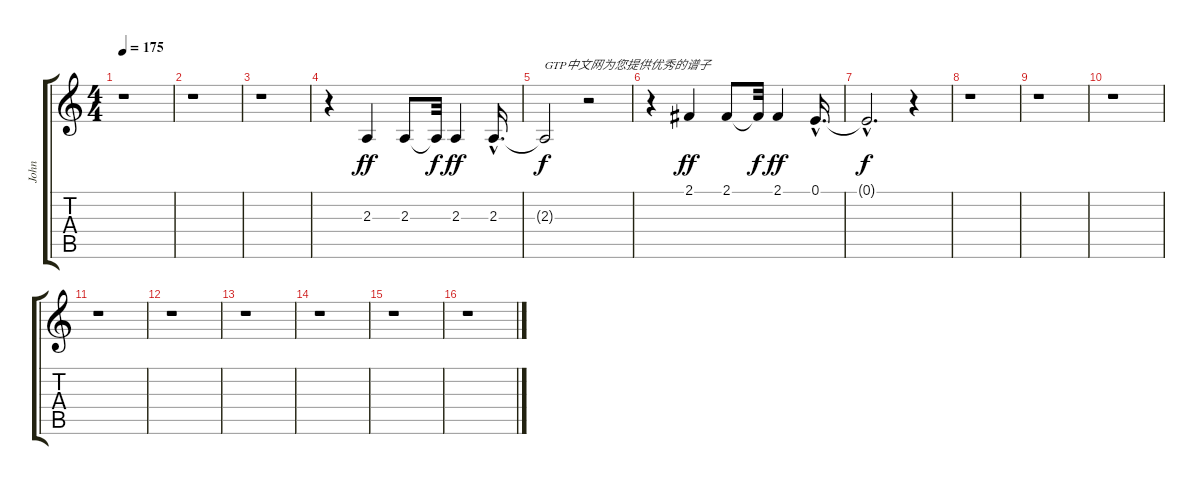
\track ("John" "John") {instrument synthvoice}
\staff {score tabs}
\tuning (E4 B3 G3 D3 A2 E2) {hide}
\ts (4 4)
\tempo 175
\clef g2
\ks c
r.1{dy ff instrument synthvoice} |
r.1 |
r.1 |
r.4 2.3.4{volume 12} 2.3.8 2.3{t}.32{dy f} 2.3.4{dy ff} 2.3{hac}.16{d} |
2.3{t}.2{txt "GTP中文网为您提供优秀的谱子" dy f} r.2 |
r.4 2.1.4{dy ff} 2.1.8 2.1{t}.32{dy f} 2.1.4{dy ff} 0.1{hac}.16{d} |
0.1{hac t}.2{d dy f} r.4 |
r.1 |
r.1 |
r.1 |
r.1 |
r.1 |
r.1 |
r.1 |
r.1 |
r.1
